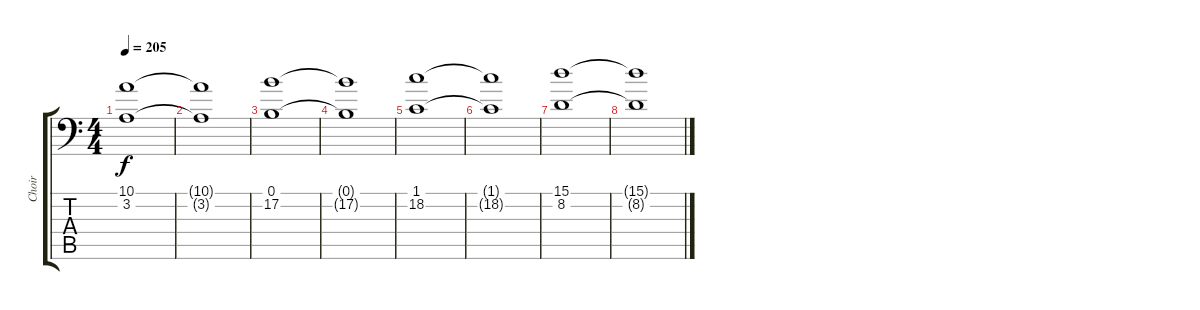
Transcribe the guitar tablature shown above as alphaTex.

\track ("Choir" "Choir") {instrument choiraahs}
\staff {score tabs}
\tuning (B3 Gb3 D3 A2 E2 A1) {hide}
\ts (4 4)
\tempo 205
\clef f4
\ks c
(10.1 3.2).1{dy f} |
(10.1{t} 3.2{t}).1 |
(0.1 17.2).1 |
(0.1{t} 17.2{t}).1 |
(1.1 18.2).1 |
(1.1{t} 18.2{t}).1 |
(15.1 8.2).1 |
(15.1{t} 8.2{t}).1
